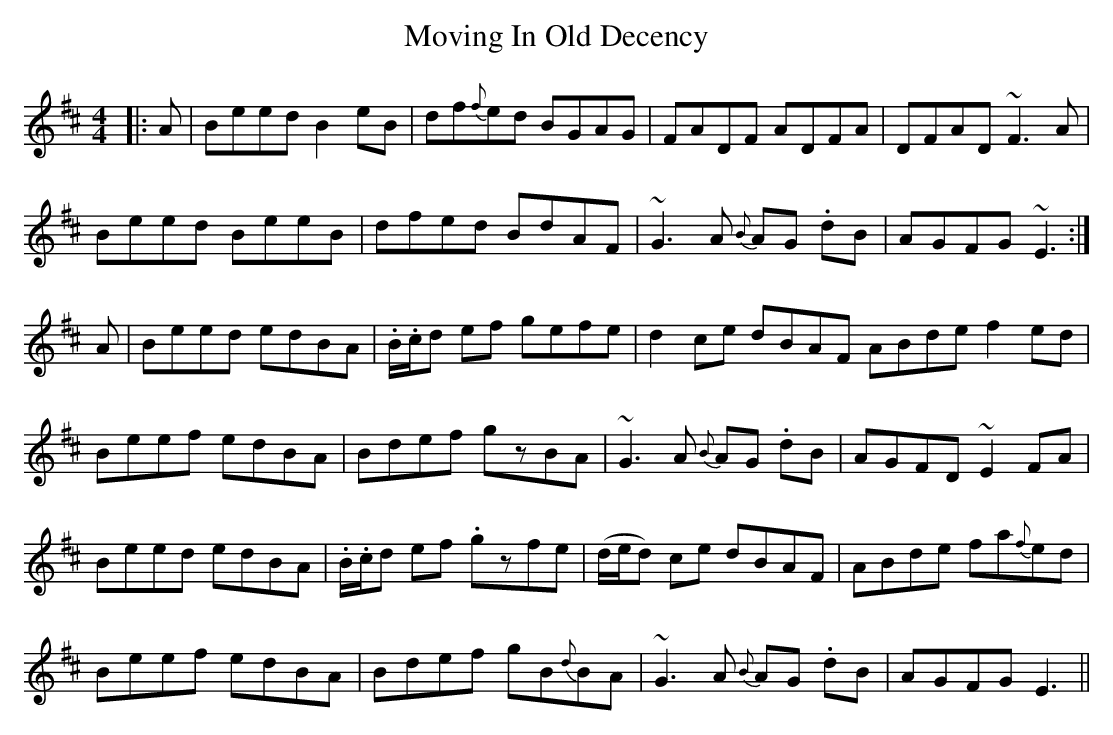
X:1
T: Moving In Old Decency
M: 4/4
L: 1/8
K: Edor
|:A|Beed B2eB|df{f}ed BGAG|FADF ADFA|DFAD ~F3A|
Beed BeeB|dfed BdAF|~G3A {B}AG .dB|AGFG~E3:|
A|Beed edBA|.B/.c/d ef gefe|d2ce dBAF ABde f2ed|
Beef edBA|Bdef gzBA|~G3A {B}AG .dB|AGFD ~E2FA|
Beed edBA|.B/.c/d ef .gzfe|(d/e/d) ce dBAF|ABde fa{f}ed|
Beef edBA|Bdef gB{d}BA|~G3A {B}AG .dB|AGFG E3||
